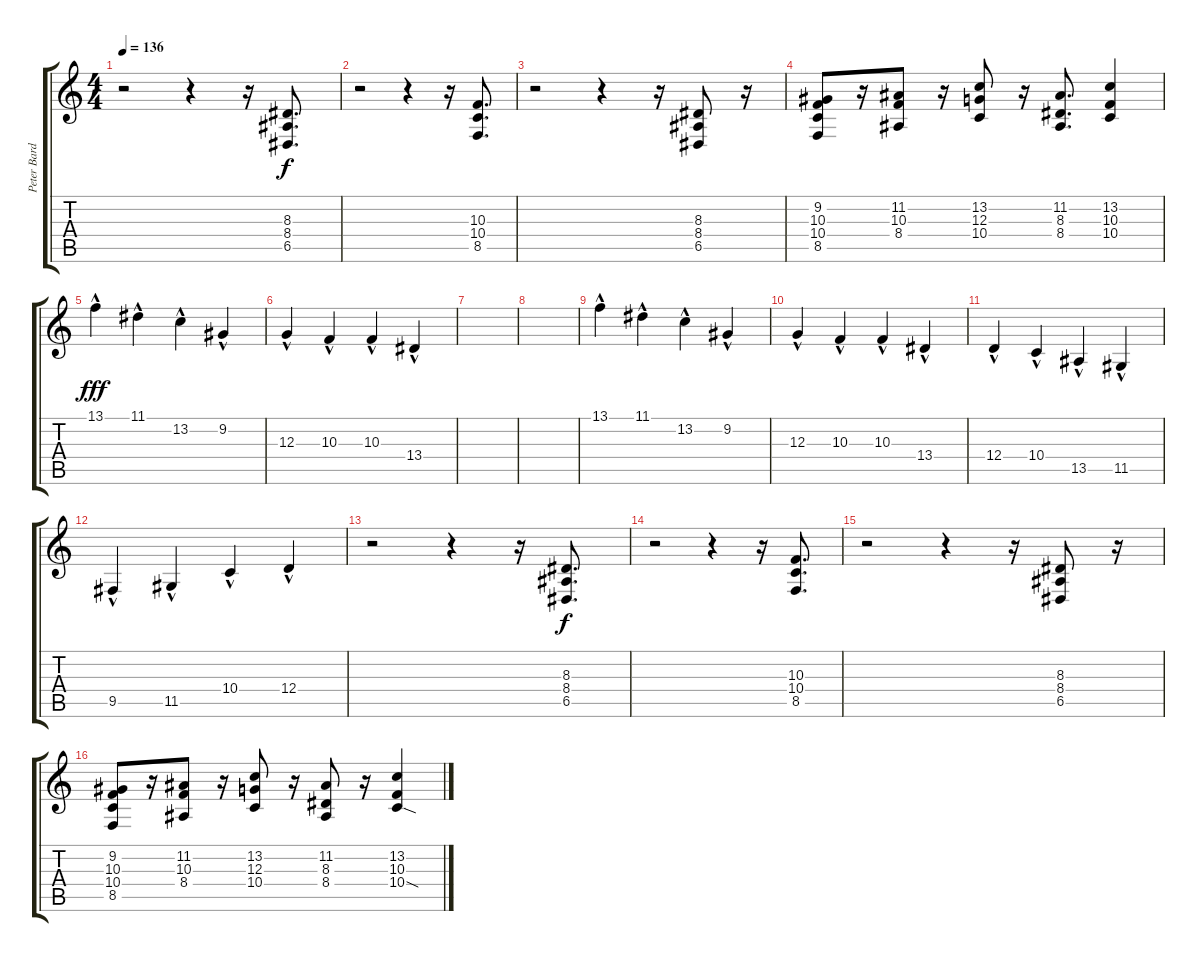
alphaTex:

\track ("Peter Bardens" "Peter Bard") {instrument harmonica}
\staff {score tabs}
\tuning (E4 B3 G3 D3 A2 E2) {hide}
\ts (4 4)
\tempo 136
\clef g2
\ks c
r.2{dy f} r.4 r.16 (8.3 8.4 6.5).8{d} |
r.2 r.4 r.16 (10.3 10.4 8.5).8{d} |
r.2 r.4 r.16 (8.3 8.4 6.5).8 r.16 |
(9.2 10.3 10.4 8.5).8 r.16 (11.2 10.3 8.4).8 r.16 (13.2 12.3 10.4).8 r.16 (11.2 8.3 8.4).8{d} (13.2 10.3 10.4).4 |
13.1{hac}.4{dy fff} 11.1{hac}.4 13.2{hac}.4 9.2{hac}.4 |
12.3{hac}.4 10.3{hac}.4 10.3{hac}.4 13.4{hac}.4 |
|
|
13.1{hac}.4 11.1{hac}.4 13.2{hac}.4 9.2{hac}.4 |
12.3{hac}.4 10.3{hac}.4 10.3{hac}.4 13.4{hac}.4 |
12.4{hac}.4 10.4{hac}.4 13.5{hac}.4 11.5{hac}.4 |
9.5{hac}.4 11.5{hac}.4 10.4{hac}.4 12.4{hac}.4 |
r.2 r.4 r.16 (8.3 8.4 6.5).8{d dy f} |
r.2 r.4 r.16 (10.3 10.4 8.5).8{d} |
r.2 r.4 r.16 (8.3 8.4 6.5).8 r.16 |
(9.2 10.3 10.4 8.5).8 r.16 (11.2 10.3 8.4).8 r.16 (13.2 12.3 10.4).8 r.16 (11.2 8.3 8.4).8 r.16 (13.2 10.3 10.4{sod}).4
